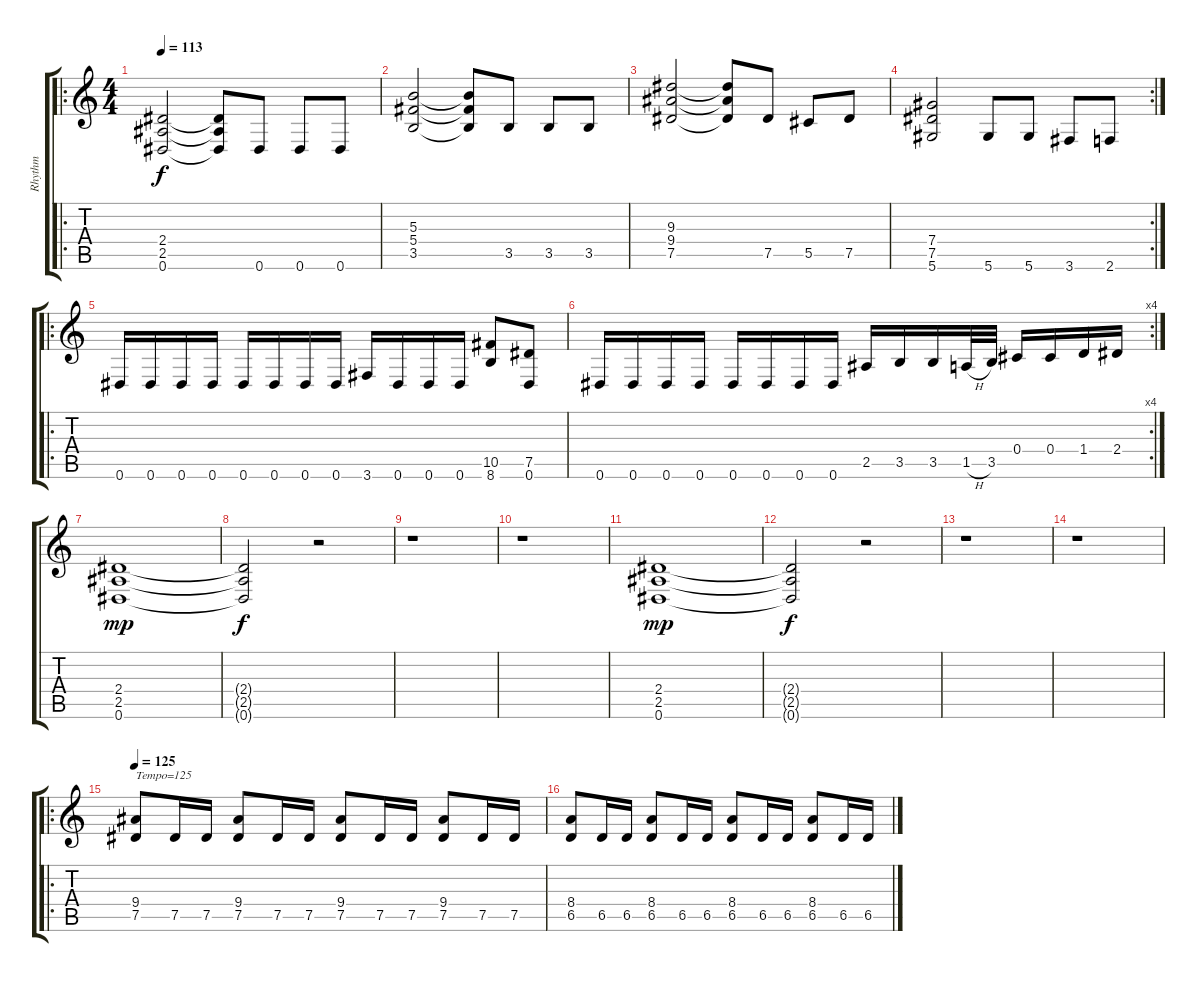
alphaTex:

\track ("Rhythm" "Rhythm") {instrument distortionguitar}
\staff {score tabs}
\tuning (Eb4 Bb3 Gb3 Db3 Ab2 Eb2) {hide}
\ro
\ts (4 4)
\tempo 113
\clef g2
\ks c
(2.4 2.5 0.6).2{dy f} (2.4{t} 2.5{t} 0.6{t}).8 0.6.8 0.6.8 0.6.8 |
(5.3 5.4 3.5).2 (5.3{t} 5.4{t} 3.5{t}).8 3.5.8 3.5.8 3.5.8 |
(9.3 9.4 7.5).2 (9.3{t} 9.4{t} 7.5{t}).8 7.5.8 5.5.8 7.5.8 |
\rc 2
(7.4 7.5 5.6).2 5.6.8 5.6.8 3.6.8 2.6.8 |
\ro
0.6.16 0.6.16 0.6.16 0.6.16 0.6.16 0.6.16 0.6.16 0.6.16 3.6.16 0.6.16 0.6.16 0.6.16 (10.5 8.6).8 (7.5 0.6).8 |
\rc 4
0.6.16 0.6.16 0.6.16 0.6.16 0.6.16 0.6.16 0.6.16 0.6.16 2.5.16 3.5.16 3.5.16 1.5{h}.32 3.5.32 0.4.16 0.4.16 1.4.16 2.4.16 |
(2.4 2.5 0.6).1{dy mp} |
(2.4{t} 2.5{t} 0.6{t}).2{dy f} r.2 |
r.1 |
r.1 |
(2.4 2.5 0.6).1{dy mp} |
(2.4{t} 2.5{t} 0.6{t}).2{dy f} r.2 |
r.1 |
r.1 |
\ro
\tempo 125
(9.4 7.5).8{txt "Tempo=125"} 7.5.16 7.5.16 (9.4 7.5).8 7.5.16 7.5.16 (9.4 7.5).8 7.5.16 7.5.16 (9.4 7.5).8 7.5.16 7.5.16 |
(8.4 6.5).8 6.5.16 6.5.16 (8.4 6.5).8 6.5.16 6.5.16 (8.4 6.5).8 6.5.16 6.5.16 (8.4 6.5).8 6.5.16 6.5.16
